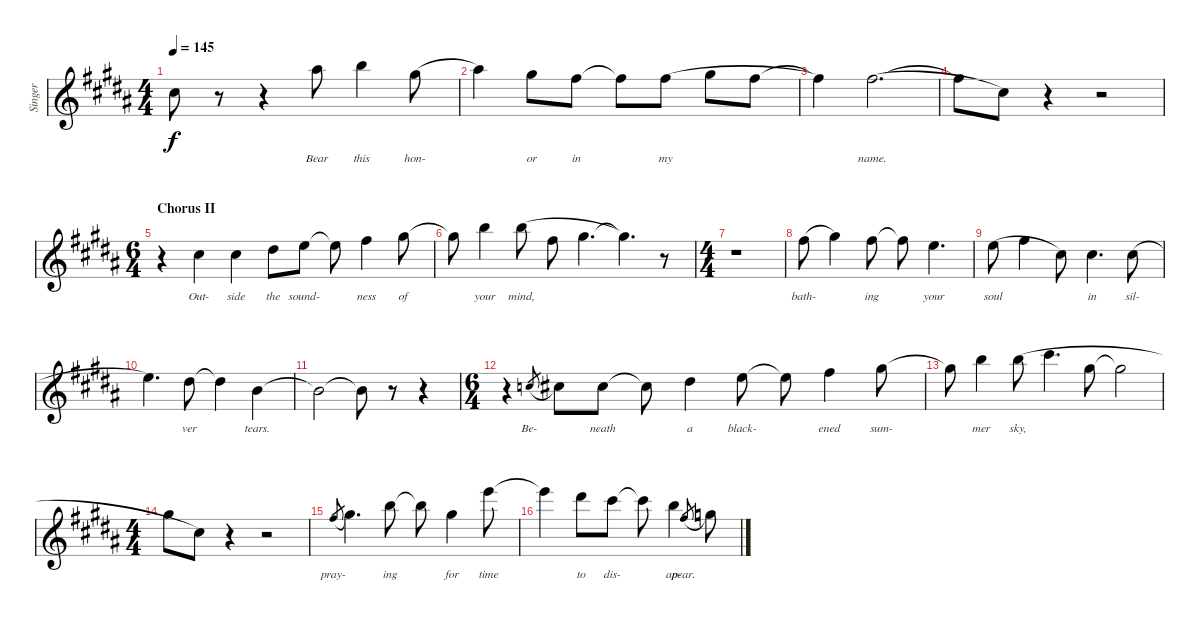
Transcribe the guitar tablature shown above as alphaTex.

\defaultSystemsLayout 4
\bracketExtendMode groupsimilarinstruments
\otherSystemsTrackNameOrientation horizontal
\track ("Vocals" "Singer") {multiBarRest instrument voiceoohs}
\staff {score}
\tuning (E4 B3 G3 D3 A2 E2)
\ts (4 4)
\tempo 145
\clef g2
\ks b
14.2{acc #}.8{dy f} r.8 r.4 18.1{acc #}.8{lyrics (0 "Bear") lyrics (1 "") lyrics (2 "") lyrics (3 "") lyrics (4 "")} 19.1{acc forcenatural}.4{lyrics (0 "this") lyrics (1 "") lyrics (2 "") lyrics (3 "") lyrics (4 "")} 16.1{acc #}.8{lyrics (0 "hon-") lyrics (1 "") lyrics (2 "") lyrics (3 "") lyrics (4 "") legatoorigin} |
18.1{acc #}.4 16.1{acc #}.8{lyrics (0 "or") lyrics (1 "") lyrics (2 "") lyrics (3 "") lyrics (4 "")} 14.1{acc #}.8{lyrics (0 "in") lyrics (1 "") lyrics (2 "") lyrics (3 "") lyrics (4 "")} 14.1{t acc #}.8 14.1{acc #}.8{lyrics (0 "my") lyrics (1 "") lyrics (2 "") lyrics (3 "") lyrics (4 "") legatoorigin} 16.1{acc #}.8{legatoorigin} 14.1{acc #}.8{legatoorigin} |
14.1{t acc #}.4 14.1{acc #}.2{d lyrics (0 "name.") lyrics (1 "") lyrics (2 "") lyrics (3 "") lyrics (4 "") legatoorigin} |
14.1{t acc #}.8{legatoorigin} 9.1{acc #}.8 r.4 r.2 |
\ts (6 4)
\beaming (8 2 2 2 2 2 2)
\section ("" "Chorus II")
r.4 9.1{acc #}.4{lyrics (0 "Out-") lyrics (1 "") lyrics (2 "") lyrics (3 "") lyrics (4 "")} 9.1{acc #}.4{lyrics (0 "side") lyrics (1 "") lyrics (2 "") lyrics (3 "") lyrics (4 "")} 11.1{acc #}.8{lyrics (0 "the") lyrics (1 "") lyrics (2 "") lyrics (3 "") lyrics (4 "")} 12.1{acc forcenatural}.8{lyrics (0 "sound-") lyrics (1 "") lyrics (2 "") lyrics (3 "") lyrics (4 "")} 12.1{t acc forcenatural}.8 14.1{acc #}.4{lyrics (0 "ness") lyrics (1 "") lyrics (2 "") lyrics (3 "") lyrics (4 "")} 16.1{acc #}.8{lyrics (0 "of") lyrics (1 "") lyrics (2 "") lyrics (3 "") lyrics (4 "")} |
16.1{t acc #}.8 19.1{acc forcenatural}.4{lyrics (0 "your") lyrics (1 "") lyrics (2 "") lyrics (3 "") lyrics (4 "")} 19.1{acc forcenatural}.8{lyrics (0 "mind,") lyrics (1 "") lyrics (2 "") lyrics (3 "") lyrics (4 "") legatoorigin} 14.1{acc #}.8{legatoorigin} 16.1{acc #}.4{d legatoorigin} 16.1{t acc #}.4{d} r.8 |
\ts (4 4)
r.1 |
14.1{acc #}.8{lyrics (0 "bath-") lyrics (1 "") lyrics (2 "") lyrics (3 "") lyrics (4 "") legatoorigin} 16.1{acc #}.4 14.1{acc #}.8{lyrics (0 "ing") lyrics (1 "") lyrics (2 "") lyrics (3 "") lyrics (4 "")} 14.1{t acc #}.8 12.1{acc forcenatural}.4{d lyrics (0 "your") lyrics (1 "") lyrics (2 "") lyrics (3 "") lyrics (4 "")} |
12.1{acc forcenatural}.8{lyrics (0 "soul") lyrics (1 "") lyrics (2 "") lyrics (3 "") lyrics (4 "") legatoorigin} 14.1{acc #}.4{legatoorigin} 9.1{acc #}.8 9.1{acc #}.4{d lyrics (0 "in") lyrics (1 "") lyrics (2 "") lyrics (3 "") lyrics (4 "")} 9.1{acc #}.8{lyrics (0 "sil-") lyrics (1 "") lyrics (2 "") lyrics (3 "") lyrics (4 "") legatoorigin} |
12.1{acc forcenatural}.4{d} 11.1{acc #}.8{lyrics (0 "ver") lyrics (1 "") lyrics (2 "") lyrics (3 "") lyrics (4 "")} 11.1{t acc #}.4 7.1{acc forcenatural}.4{lyrics (0 "tears.") lyrics (1 "") lyrics (2 "") lyrics (3 "") lyrics (4 "")} |
7.1{t acc forcenatural}.2 7.1{t acc forcenatural}.8 r.8 r.4 |
\ts (6 4)
r.4 8.1{acc forcenatural}.8{lyrics (0 "Be-") lyrics (1 "") lyrics (2 "") lyrics (3 "") lyrics (4 "") gr legatoorigin} 9.1{acc #}.8 9.1{acc #}.8{lyrics (0 "neath") lyrics (1 "") lyrics (2 "") lyrics (3 "") lyrics (4 "")} 9.1{t acc #}.8 11.1{acc #}.4{lyrics (0 "a") lyrics (1 "") lyrics (2 "") lyrics (3 "") lyrics (4 "")} 12.1{acc forcenatural}.8{lyrics (0 "black-") lyrics (1 "") lyrics (2 "") lyrics (3 "") lyrics (4 "")} 12.1{t acc forcenatural}.8 14.1{acc #}.4{lyrics (0 "ened") lyrics (1 "") lyrics (2 "") lyrics (3 "") lyrics (4 "")} 16.1{acc #}.8{lyrics (0 "sum-") lyrics (1 "") lyrics (2 "") lyrics (3 "") lyrics (4 "")} |
16.1{t acc #}.8 19.1{acc forcenatural}.4{lyrics (0 "mer") lyrics (1 "") lyrics (2 "") lyrics (3 "") lyrics (4 "")} 19.1{acc forcenatural}.8{lyrics (0 "sky,") lyrics (1 "") lyrics (2 "") lyrics (3 "") lyrics (4 "") legatoorigin} 21.1{acc #}.4{d legatoorigin} 16.1{acc #}.8{legatoorigin} 16.1{t acc #}.2{legatoorigin} |
\ts (4 4)
16.1{acc #}.8{legatoorigin} 14.2{acc #}.8 r.4 r.2 |
14.1{acc #}.8{lyrics (0 "pray-") lyrics (1 "") lyrics (2 "") lyrics (3 "") lyrics (4 "") gr legatoorigin} 16.1{acc #}.4{d} 19.1{acc forcenatural}.8{lyrics (0 "ing") lyrics (1 "") lyrics (2 "") lyrics (3 "") lyrics (4 "")} 19.1{t acc forcenatural}.8 16.1{acc #}.4{lyrics (0 "for") lyrics (1 "") lyrics (2 "") lyrics (3 "") lyrics (4 "")} 24.1{acc forcenatural}.8{lyrics (0 "time") lyrics (1 "") lyrics (2 "") lyrics (3 "") lyrics (4 "")} |
24.1{t acc forcenatural}.4 23.1{acc #}.8{lyrics (0 "to") lyrics (1 "") lyrics (2 "") lyrics (3 "") lyrics (4 "")} 21.1{acc #}.8{lyrics (0 "dis-") lyrics (1 "") lyrics (2 "") lyrics (3 "") lyrics (4 "")} 21.1{t acc #}.8 19.1{acc forcenatural}.4{lyrics (0 "ap-") lyrics (1 "") lyrics (2 "") lyrics (3 "") lyrics (4 "")} 14.1{acc #}.8{lyrics (0 "pear.") lyrics (1 "") lyrics (2 "") lyrics (3 "") lyrics (4 "") gr legatoorigin} 15.1{acc forcenatural}.8{legatoorigin}
